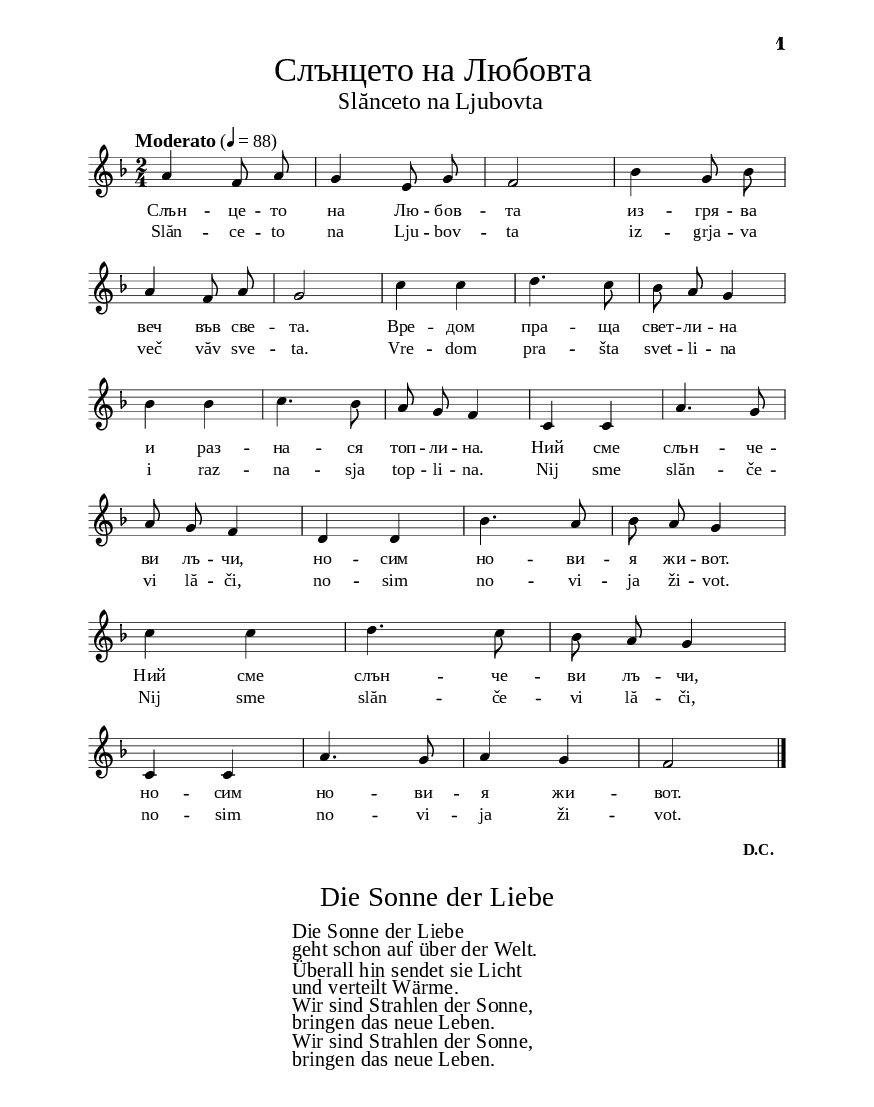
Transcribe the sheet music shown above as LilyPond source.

\version "2.24.3"

% include paper part and global functions
\include "include/globals.ily"

\bookpart {
  \label #'ref055_1
  \tocItem \markup "Слънцето на Любовта – Slănceto na Ljubovta"
  \include "include/bookpart-paper.ily"
  \score {
    \include "include/score-layout.ily"

    \new Voice \absolute  {
      \clef treble
      \key f \major
      \time 2/4
      \tempoFunc "Moderato" 4 "88"
      \autoBeamOff
      a'4 f'8 a' | g'4 e'8 g' | f'2 | bes'4 g'8 bes' \break | a'4 f'8 a' | g'2  |
      c''4 c'' | d''4. c''8 | bes'8 a' g'4 \break | bes'4 bes'  | c''4. bes'8 | a'8 g' f'4  |
      c'4 c' | a'4. g'8 | \break a'8 g' f'4 |   d'4 d' | bes'4. a'8 | bes'8 a' g'4 | \break
      c''4 c'' | d''4. c''8 |  bes'8 a' g'4 | \break c'4 c' | a'4. g'8 | a'4 g' | f'2 |\break \bar "|."
    }

    \addlyrics {
      Слън -- це -- то на Лю -- бов -- та из -- гря -- ва веч във све -- та.
      Вре -- дом пра -- ща свет -- ли -- на и раз -- на -- ся топ -- ли -- на.
      Ний сме слън -- че -- ви лъ -- чи, но -- сим но -- ви -- я жи -- вот.
      Ний сме слън -- че -- ви лъ -- чи, но -- сим но -- ви -- я жи -- вот.
    }

    \addlyrics {
      Slăn -- ce -- to na Lju -- bov -- ta iz -- grja -- va več văv sve -- ta.
      Vre -- dom pra -- šta svet -- li -- na i raz -- na -- sja top -- li -- na.
      Nij sme slăn -- če -- vi lă -- či, no -- sim no -- vi -- ja ži -- vot.
      Nij sme slăn -- če -- vi lă -- či, no -- sim no -- vi -- ja ži -- vot.
    }
    \header {
      title = \titleFunc "Слънцето на Любовта "" Slănceto na Ljubovta"
    }

    \midi{}

  } % score
  \markup \empty-one
  \markup \dc-one "D.C."
  \markup \vspace #1
  % include foreign translation(s) of the song
  \version "2.24.3"

\markup \fill-line { \fontsize #deTitleFontSize "Die Sonne der Liebe" }
\markup \null
\markup \null

\markup \abs-fontsize #10 {
   \hspace #25
  \override #`(baseline-skip . ,deCoupletBaselineSkip)

  \column {

    \line { "   " Die Sonne der Liebe}

    \line { "   " geht schon auf über der Welt.}

    \line { "   " Überall hin sendet sie Licht}

    \line { "   " und verteilt Wärme.}

    \line {  "   "  Wir sind Strahlen der Sonne,}

    \line { "   " bringen das neue Leben.}

    \line { "   " Wir sind Strahlen der Sonne,}

    \line { "   " bringen das neue Leben.}



  }

}

%---------------------------------------------------------------------


} % bookpart
